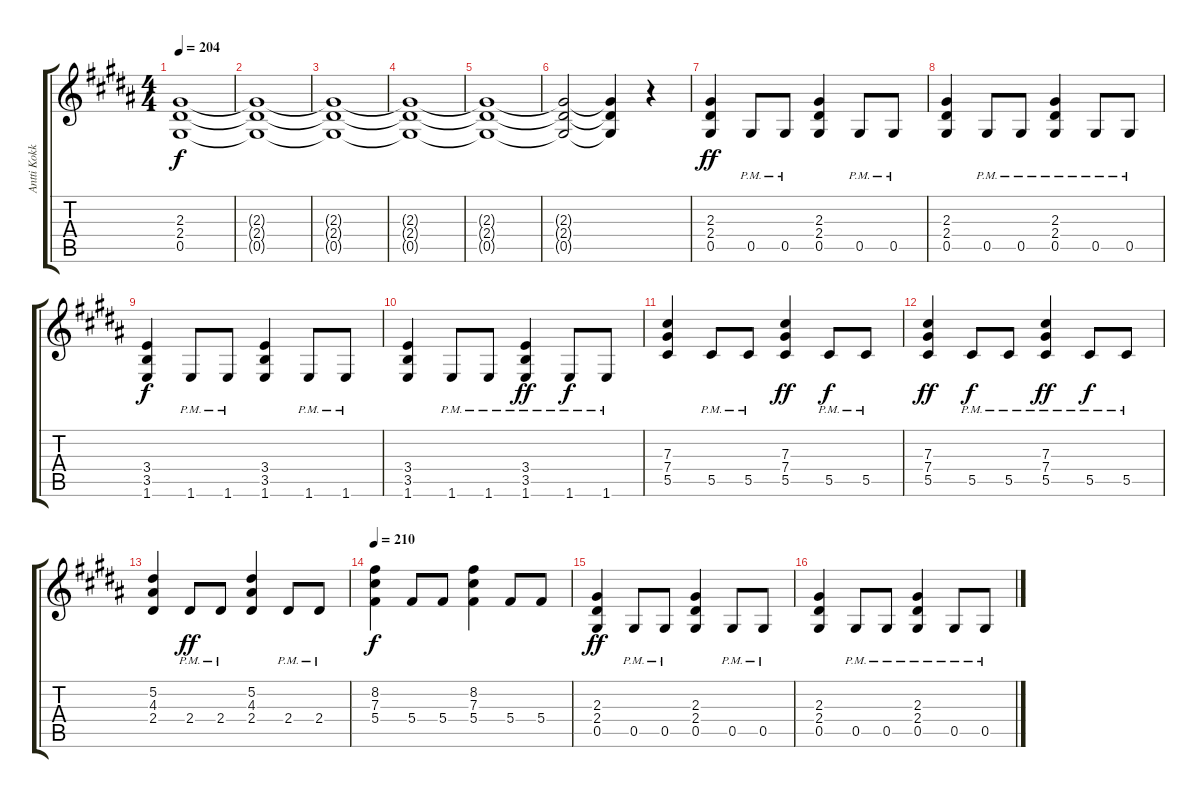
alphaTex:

\track ("Antti Kokko" "Antti Kokk") {instrument distortionguitar}
\staff {score tabs}
\tuning (Eb4 Bb3 Gb3 Db3 Ab2 Eb2) {hide}
\ts (4 4)
\tempo 204
\clef g2
\ks g#minor
(2.3{t} 2.4{t} 0.5{t}).1{dy f} |
(2.3{t} 2.4{t} 0.5{t}).1 |
(2.3{t} 2.4{t} 0.5{t}).1 |
(2.3{t} 2.4{t} 0.5{t}).1 |
(2.3{t} 2.4{t} 0.5{t}).1 |
(2.3{t} 2.4{t} 0.5{t}).2 (2.3{t} 2.4{t} 0.5{t}).4 r.4 |
(2.3 2.4 0.5).4{dy ff} 0.5{pm}.8 0.5{pm}.8 (2.3 2.4 0.5).4 0.5{pm}.8 0.5{pm}.8 |
(2.3 2.4 0.5).4 0.5{pm}.8 0.5{pm}.8 (2.3 2.4 0.5{pm}).4 0.5{pm}.8 0.5{pm}.8 |
(3.4 3.5 1.6).4{dy f} 1.6{pm}.8 1.6{pm}.8 (3.4 3.5 1.6).4 1.6{pm}.8 1.6{pm}.8 |
(3.4 3.5 1.6).4 1.6{pm}.8 1.6{pm}.8 (3.4{pm} 3.5 1.6).4{dy ff} 1.6{pm}.8{dy f} 1.6{pm}.8 |
(7.3 7.4 5.5).4 5.5{pm}.8 5.5{pm}.8 (7.3 7.4 5.5).4{dy ff} 5.5{pm}.8{dy f} 5.5{pm}.8 |
(7.3 7.4 5.5).4{dy ff} 5.5{pm}.8{dy f} 5.5{pm}.8 (7.3 7.4{pm} 5.5).4{dy ff} 5.5{pm}.8{dy f} 5.5{pm}.8 |
(5.2 4.3 2.4).4 2.4{pm}.8{dy ff} 2.4{pm}.8 (5.2 4.3 2.4).4 2.4{pm}.8 2.4{pm}.8 |
\tempo 210
(8.2 7.3 5.4).4{dy f} 5.4.8 5.4.8 (8.2 7.3 5.4).4 5.4.8 5.4.8 |
(2.3 2.4 0.5).4{dy ff} 0.5{pm}.8 0.5{pm}.8 (2.3 2.4 0.5).4 0.5{pm}.8 0.5{pm}.8 |
(2.3 2.4 0.5).4 0.5{pm}.8 0.5{pm}.8 (2.3 2.4 0.5{pm}).4 0.5{pm}.8 0.5{pm}.8
